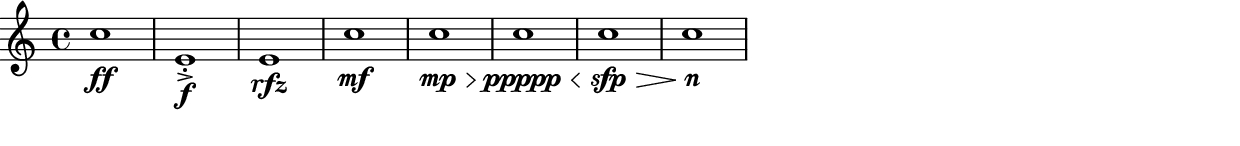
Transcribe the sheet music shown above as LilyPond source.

%% Generated by lilypond-book
%% Options: [exampleindent=10.16\mm,indent=0\mm,line-width=160\mm,paper-height=845.047\pt,paper-width=597.508\pt,papersize='(cons (* 597.508 pt) (* 845.047 pt))]
\include "lilypond-book-preamble.ly"


% ****************************************************************
% Start cut-&-pastable-section
% ****************************************************************

#(ly:set-option 'eps-box-padding 3.000000)



\paper {
  #(set-paper-size '(cons (* 597.508 pt) (* 845.047 pt)))
  indent = 0\mm
  line-width = 160\mm
  % offset the left padding, also add 1mm as lilypond creates cropped
  % images with a little space on the right
  line-width = #(- line-width (* mm  3.000000) (* mm 1))
}

\layout {
  
}




% ****************************************************************
% ly snippet:
% ****************************************************************
\sourcefilename "/lilypond-2.25.21/input/regression/dynamics-glyphs.ly"
\sourcefileline 0
\version "2.21.0"

\header {
  texidoc = "Dynamic letters are kerned, and their weight
matches that of the hairpin signs.  The dynamic scripts should be
horizontally centered on the note head.  Scripts that should appear
closer to the note head (staccato, accent) are reckoned with."
}

\relative {
  \override Hairpin.to-barline = ##f
  c''1 \ff
  e,-.-> \f
  e \rfz
  c' \mf
  c \mp \>
  c \ppppp \<
  c \sfp \>
  c \n
}



% ****************************************************************
% end ly snippet
% ****************************************************************
